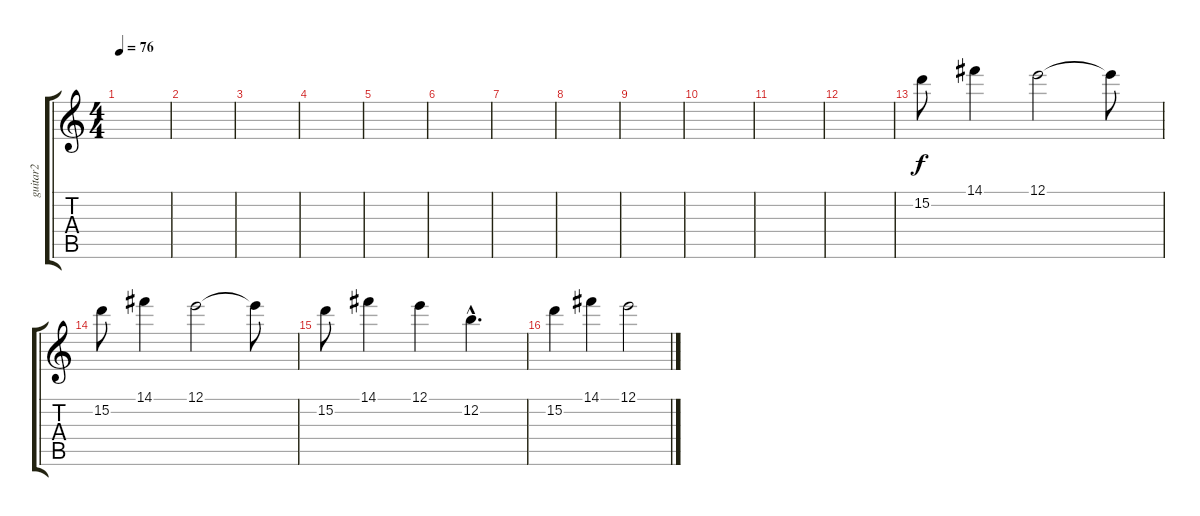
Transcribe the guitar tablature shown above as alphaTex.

\track ("guitar2" "guitar2") {instrument electricguitarjazz}
\staff {score tabs}
\tuning (E4 B3 G3 D3 A2 E2) {hide}
\ts (4 4)
\tempo 76
\clef g2
\ks c
|
|
|
|
|
|
|
|
|
|
|
|
15.2.8 14.1.4 12.1.2 12.1{t}.8 |
15.2.8 14.1.4 12.1.2 12.1{t}.8 |
15.2.8 14.1.4 12.1.4 12.2{hac}.4{d} |
15.2.4 14.1.4 12.1.2
